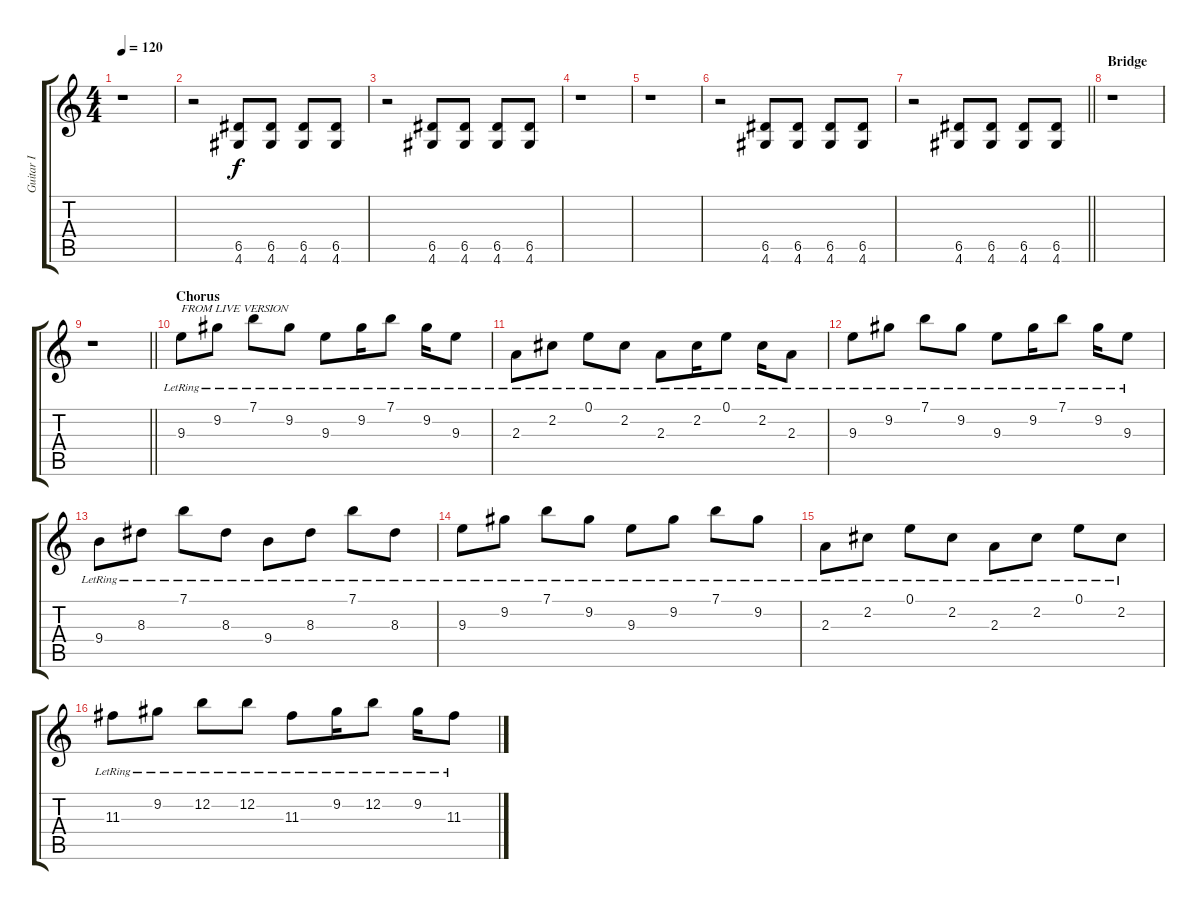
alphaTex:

\track ("Guitar I" "Guitar I") {instrument overdrivenguitar}
\staff {score tabs}
\tuning (E4 B3 G3 D3 A2 E2) {hide}
\ts (4 4)
\tempo 120
\clef g2
\ks c
r.1{dy f} |
r.2 (6.5 4.6).8 (6.5 4.6).8 (6.5 4.6).8 (6.5 4.6).8 |
r.2 (6.5 4.6).8 (6.5 4.6).8 (6.5 4.6).8 (6.5 4.6).8 |
r.1 |
r.1 |
r.2 (6.5 4.6).8 (6.5 4.6).8 (6.5 4.6).8 (6.5 4.6).8 |
\barLineRight lightlight
r.2 (6.5 4.6).8 (6.5 4.6).8 (6.5 4.6).8 (6.5 4.6).8 |
\section ("" "Bridge")
r.1 |
\barLineRight lightlight
r.1 |
\section ("" "Chorus")
9.3{lr}.8{txt "FROM LIVE VERSION"} 9.2{lr}.8 7.1{lr}.8 9.2{lr}.8 9.3{lr}.8 9.2{lr}.16 7.1{lr}.8 9.2{lr}.16 9.3{lr}.8 |
2.3{lr}.8 2.2{lr}.8 0.1{lr}.8 2.2{lr}.8 2.3{lr}.8 2.2{lr}.16 0.1{lr}.8 2.2{lr}.16 2.3{lr}.8 |
9.3{lr}.8 9.2{lr}.8 7.1{lr}.8 9.2{lr}.8 9.3{lr}.8 9.2{lr}.16 7.1{lr}.8 9.2{lr}.16 9.3{lr}.8 |
9.4{lr}.8 8.3{lr}.8 7.1{lr}.8 8.3{lr}.8 9.4{lr}.8 8.3{lr}.8 7.1{lr}.8 8.3{lr}.8 |
9.3{lr}.8 9.2{lr}.8 7.1{lr}.8 9.2{lr}.8 9.3{lr}.8 9.2{lr}.8 7.1{lr}.8 9.2{lr}.8 |
2.3{lr}.8 2.2{lr}.8 0.1{lr}.8 2.2{lr}.8 2.3{lr}.8 2.2{lr}.8 0.1{lr}.8 2.2{lr}.8 |
11.3{lr}.8 9.2{lr}.8 12.2{lr}.8 12.2{lr}.8 11.3{lr}.8 9.2{lr}.16 12.2{lr}.8 9.2{lr}.16 11.3{lr}.8
